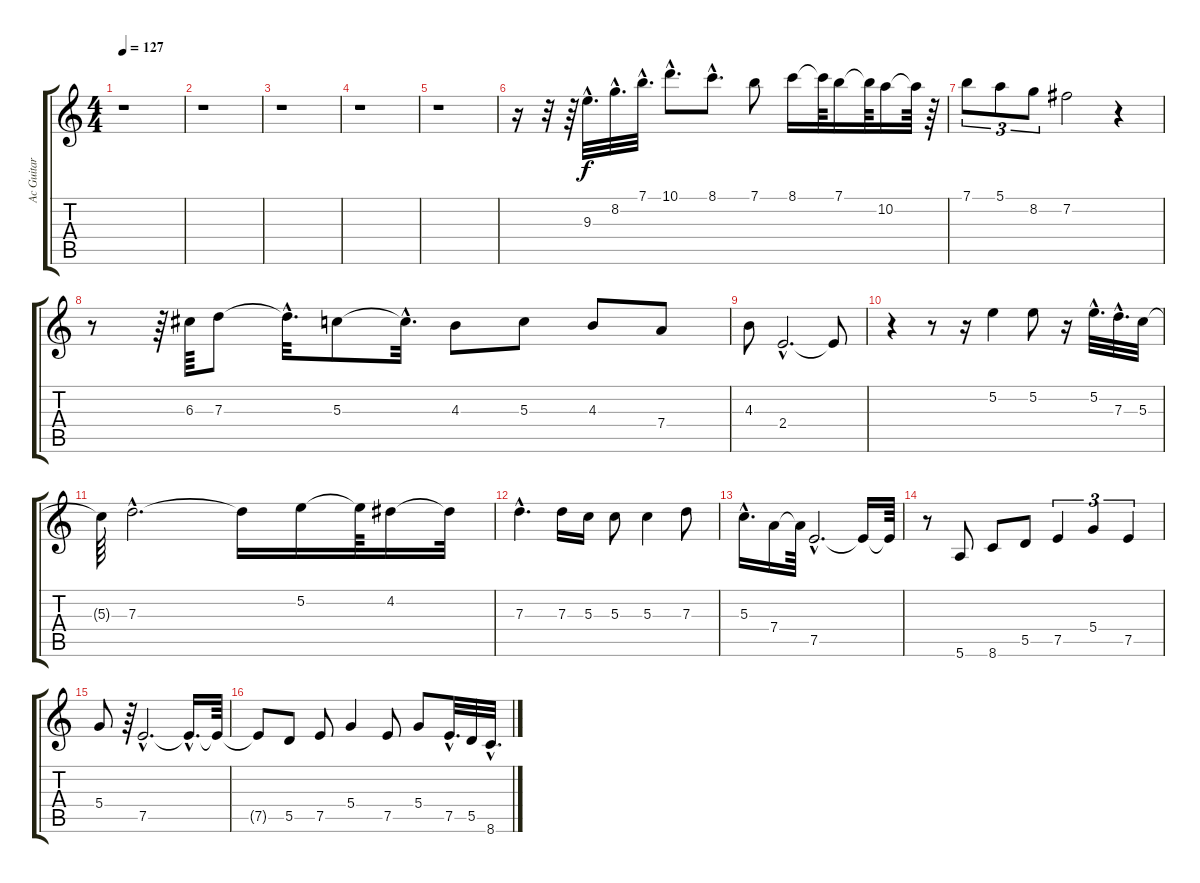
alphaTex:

\track ("Ac Guitar (nylon)" "Ac Guitar ") {instrument acousticguitarsteel}
\staff {score tabs}
\tuning (E4 B3 G3 D3 A2 E2) {hide}
\ts (4 4)
\tempo 127
\clef g2
\ks c
r.1{dy f} |
r.1 |
r.1 |
r.1 |
r.1 |
r.16 r.32 r.64 9.3{hac}.32{d} 8.2{hac}.32{d} 7.1{hac}.32{d} 10.1{hac}.8{d} 8.1{hac}.8{d} 7.1.8 8.1.16 8.1{t}.64 7.1.16 7.1{t}.64 10.2.16 10.2{t}.64 r.64 |
7.1.8{tu (3 2)} 5.1.8{tu (3 2)} 8.2.8{tu (3 2)} 7.2.2 r.4 |
r.8 r.64 6.3.64 7.3.8 7.3{hac t}.32{d} 5.3.8 5.3{hac t}.32{d} 4.3.8 5.3.8 4.3.8 7.4.8 |
4.3.8 2.4{hac}.2{d} 2.4{t}.8 |
r.4 r.8 r.16 5.2.4 5.2.8 r.16 5.2{hac}.32{d} 7.3{hac}.32{d} 5.3.32 |
5.3{t}.64 7.3{hac}.2{d} 7.3{t}.16 5.2.16 5.2{t}.64 4.2.16 4.2{t}.32 |
7.3{hac}.4{d} 7.3.16 5.3.16 5.3.8 5.3.4 7.3.8 |
5.3{hac}.16{d} 7.4.16 7.4{t}.64 7.5{hac}.2{d} 7.5{t}.16 7.5{t}.64 |
r.8 5.6.8 8.6.8 5.5.8 7.5.4{tu (3 2)} 5.4.4{tu (3 2)} 7.5.4{tu (3 2)} |
5.4.8 r.64 7.5{hac}.2{d} 7.5{hac t}.16{d} 7.5{t}.64 |
7.5{t}.8 5.5.8 7.5.8 5.4.4 7.5.8 5.4.8 7.5{hac}.32{d} 5.5.32 8.6{hac}.32{d}
